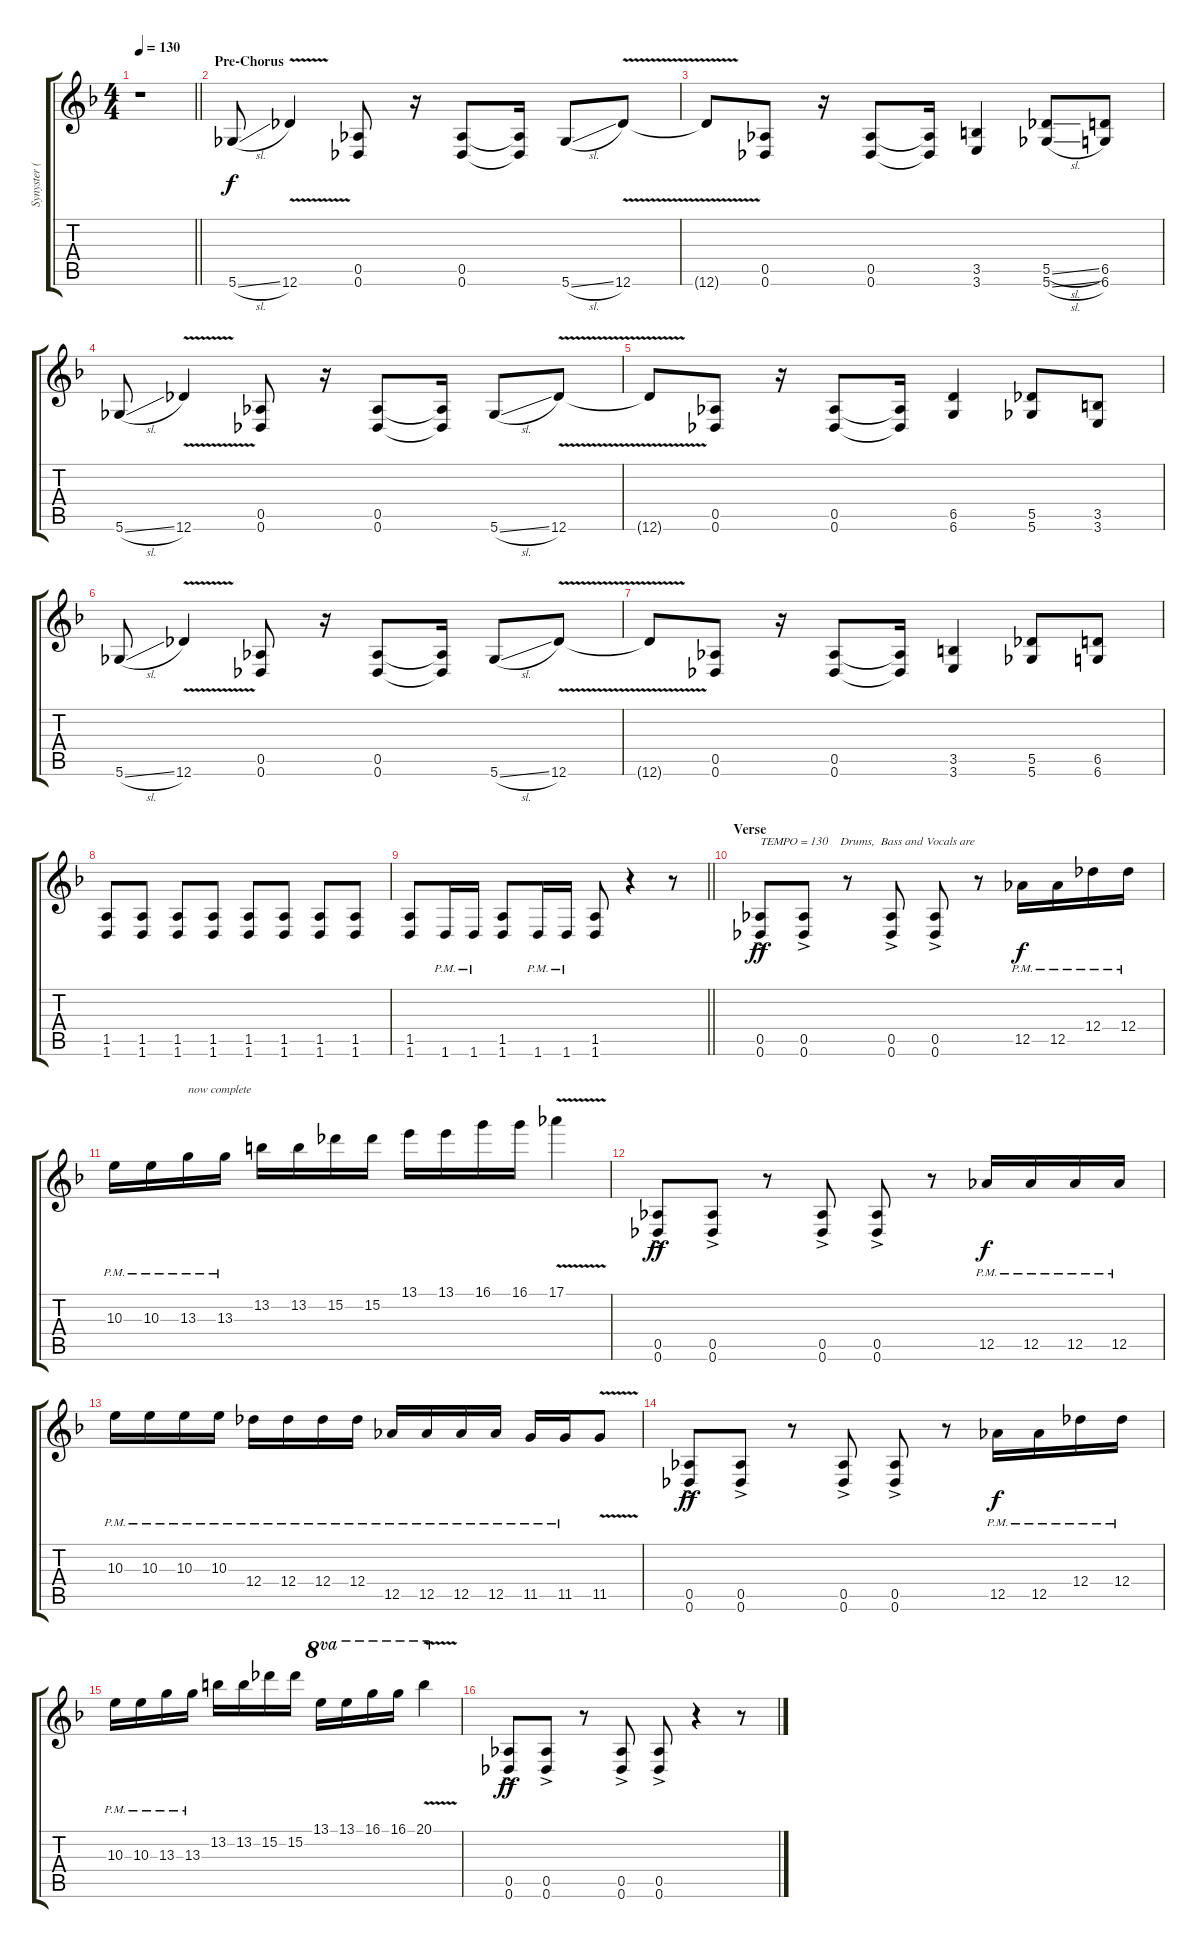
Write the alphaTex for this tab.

\track ("Synyster ( Lead Gtr )" "Synyster (") {instrument distortionguitar}
\staff {score tabs}
\tuning (Eb4 Bb3 Gb3 Db3 Ab2 Db2) {hide}
\ts (4 4)
\tempo 130
\clef g2
\barLineRight lightlight
\ks f
r.1{dy ff} |
\section ("" "Pre-Chorus")
5.6{sl}.8{dy f} 12.6{v}.4 (0.5 0.6).8 r.16 (0.5 0.6).8 (0.5{t} 0.6{t}).16 5.6{sl}.8 12.6{v}.8 |
12.6{t}.8 (0.5 0.6).8 r.16 (0.5 0.6).8 (0.5{t} 0.6{t}).16 (3.5 3.6).4 (5.5{sl} 5.6{sl}).8 (6.5 6.6).8 |
5.6{sl}.8 12.6{v}.4 (0.5 0.6).8 r.16 (0.5 0.6).8 (0.5{t} 0.6{t}).16 5.6{sl}.8 12.6{v}.8 |
12.6{t}.8 (0.5 0.6).8 r.16 (0.5 0.6).8 (0.5{t} 0.6{t}).16 (6.5 6.6).4 (5.5 5.6).8 (3.5 3.6).8 |
5.6{sl}.8 12.6{v}.4 (0.5 0.6).8 r.16 (0.5 0.6).8 (0.5{t} 0.6{t}).16 5.6{sl}.8 12.6{v}.8 |
12.6{t}.8 (0.5 0.6).8 r.16 (0.5 0.6).8 (0.5{t} 0.6{t}).16 (3.5 3.6).4 (5.5 5.6).8 (6.5 6.6).8 |
(1.5 1.6).8 (1.5 1.6).8 (1.5 1.6).8 (1.5 1.6).8 (1.5 1.6).8 (1.5 1.6).8 (1.5 1.6).8 (1.5 1.6).8 |
\barLineRight lightlight
(1.5 1.6).8 1.6{pm}.16 1.6{pm}.16 (1.5 1.6).8 1.6{pm}.16 1.6{pm}.16 (1.5 1.6).8 r.4 r.8 |
\section ("" "Verse")
(0.5{ac} 0.6{ac}).8{txt "TEMPO = 130    Drums,  Bass and Vocals are " dy ff} (0.5{ac} 0.6{ac}).8 r.8 (0.5{ac} 0.6{ac}).8 (0.5{ac} 0.6{ac}).8 r.8 12.5{pm}.16{dy f} 12.5{pm}.16 12.4{pm}.16 12.4{pm}.16 |
10.3{pm}.16 10.3{pm}.16 13.3{pm}.16{txt "now complete"} 13.3{pm}.16 13.2.16 13.2.16 15.2.16 15.2.16 13.1.16 13.1.16 16.1.16 16.1.16 17.1{v}.4 |
(0.5{ac} 0.6{ac}).8{dy ff} (0.5{ac} 0.6{ac}).8 r.8 (0.5{ac} 0.6{ac}).8 (0.5{ac} 0.6{ac}).8 r.8 12.5{pm}.16{dy f} 12.5{pm}.16 12.5{pm}.16 12.5{pm}.16 |
10.3{pm}.16 10.3{pm}.16 10.3{pm}.16 10.3{pm}.16 12.4{pm}.16 12.4{pm}.16 12.4{pm}.16 12.4{pm}.16 12.5{pm}.16 12.5{pm}.16 12.5{pm}.16 12.5{pm}.16 11.5{pm}.16 11.5{pm}.16 11.5{v}.8 |
(0.5{ac} 0.6{ac}).8{dy ff} (0.5{ac} 0.6{ac}).8 r.8 (0.5{ac} 0.6{ac}).8 (0.5{ac} 0.6{ac}).8 r.8 12.5{pm}.16{dy f} 12.5{pm}.16 12.4{pm}.16 12.4{pm}.16 |
10.3{pm}.16 10.3{pm}.16 13.3{pm}.16 13.3{pm}.16 13.2.16 13.2.16 15.2.16 15.2.16 13.1.16{ot 8va} 13.1.16{ot 8va} 16.1.16{ot 8va} 16.1.16{ot 8va} 20.1{v}.4{ot 8va} |
(0.5{ac} 0.6{ac}).8{dy ff} (0.5{ac} 0.6{ac}).8 r.8 (0.5{ac} 0.6{ac}).8 (0.5{ac} 0.6{ac}).8 r.4 r.8
